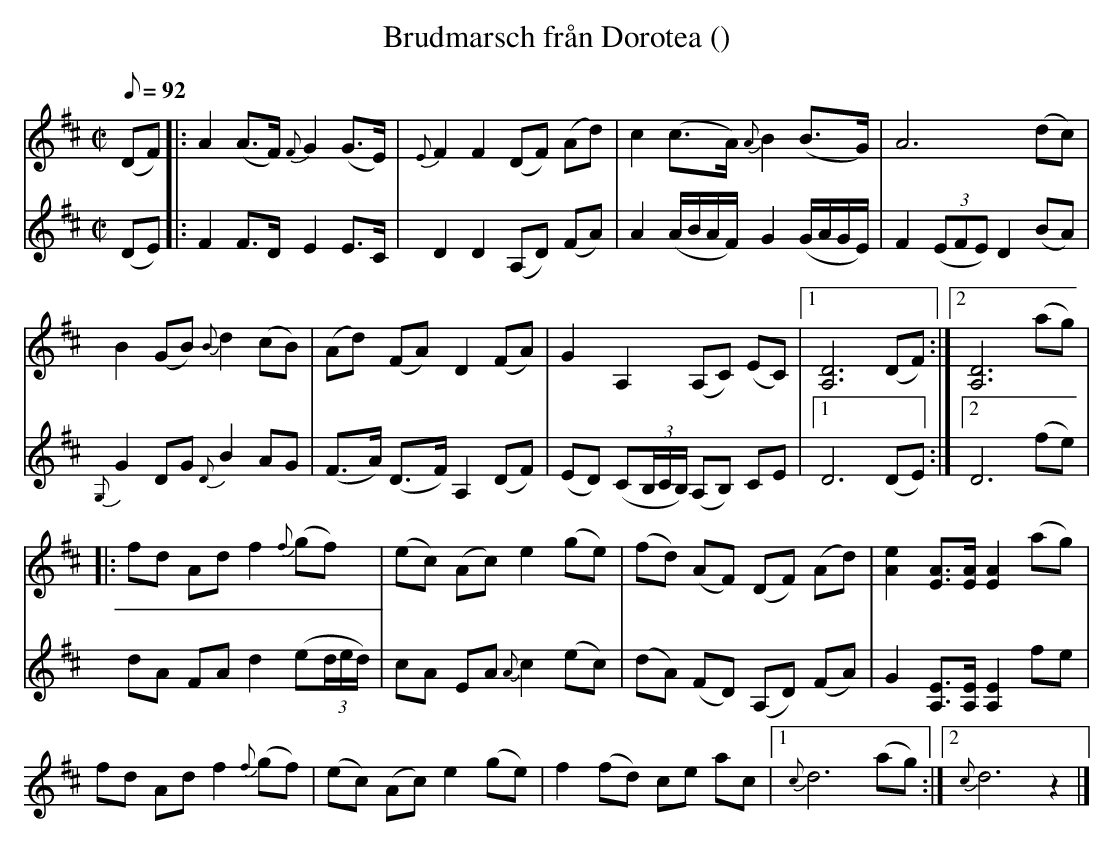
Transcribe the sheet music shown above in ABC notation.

X:1
T: Brudmarsch från Dorotea ()
M: C|
L: 1/8
K: D
Q: 92
V:1
(DF) |: A2(A>F) {F}G2(G>E) | {E}F2F2 (DF) (Ad) | c2(c>A) {A}B2(B>G) | A6(dc) |
B2(GB) {B}d2(cB) | (Ad) (FA) D2(FA) | G2A,2 (A,C) (EC) |1 [A,D]6(DF) :|2 [A,D]6(ag) |
|: fd Ad f2{f}(gf) | (ec) (Ac) e2(ge) | (fd) (AF) (DF) (Ad) | [Ae]2[EA]>[EA] [EA]2(ag) |
fd Ad f2{f}(gf) | (ec) (Ac) e2(ge) | f2 (fd) ce ac |1 {c}d6(ag) :|2 {c}d6z2 |]
V:2
(DE) |: F2F>D E2E>C | D2D2 (A,D) (FA) | A2(A/B/A/F/) G2(G/A/G/E/) | F2 (3(EFE) D2(BA) |
{G,}G2DG {D}B2AG | (F>A) (D>F) A,2(DF) | (ED) (C(3B,/C/B,/) (A,B,) CE |1 D6(DE) :|2 D6(fe) |
dA FA d2 (e(3d/e/d/) | cA EA {A}c2(ec) | (dA) (FD) (A,D) (FA) | G2[A,E]>[A,E] [A,E]2fe |
